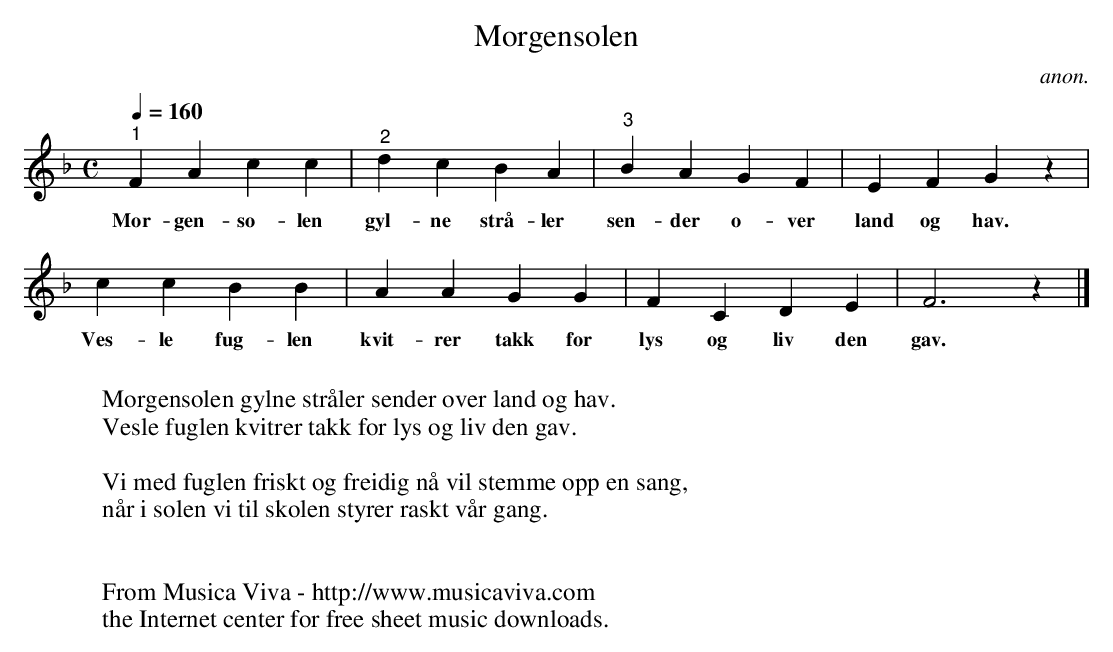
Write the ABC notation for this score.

X:1
T:Morgensolen
C:anon.
M:C
L:1/4
Q:1/4=160
K:F
"^1"FAcc|"^2"dcBA|"^3"BAGF|EFGz|
w:Mor-gen-so-len gyl-ne str\aa-ler sen-der o-ver land og hav.
ccBB|AAGG|FCDE|F3z|]
w:Ves-le fug-len kvit-rer takk for lys og liv den gav.
W:
W:Morgensolen gylne str\aaler sender over land og hav.
W:Vesle fuglen kvitrer takk for lys og liv den gav.
W:
W:Vi med fuglen friskt og freidig n\aa vil stemme opp en sang,
W:n\aar i solen vi til skolen styrer raskt v\aar gang.
W:
W:
W:  From Musica Viva - http://www.musicaviva.com
W:  the Internet center for free sheet music downloads.
